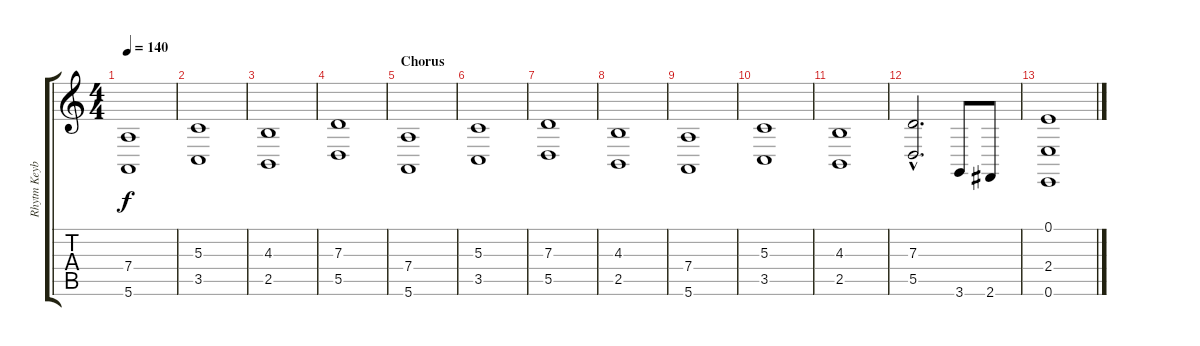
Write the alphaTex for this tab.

\track ("Rhytm Keyboards" "Rhytm Keyb") {instrument timpani}
\staff {score tabs}
\tuning (E4 B3 G3 D3 A2 E2) {hide}
\ts (4 4)
\tempo 140
\clef g2
\ks c
(7.4 5.6).1{dy f} |
(5.3 3.5).1 |
(4.3 2.5).1 |
(7.3 5.5).1 |
\section ("" "Chorus")
(7.4 5.6).1{instrument stringensemble1} |
(5.3 3.5).1 |
(7.3 5.5).1 |
(4.3 2.5).1 |
(7.4 5.6).1 |
(5.3 3.5).1 |
(4.3 2.5).1 |
(7.3{hac} 5.5{hac}).2{d} 3.6.8 2.6.8 |
(0.1 2.4 0.6).1{instrument orchestrahit}
